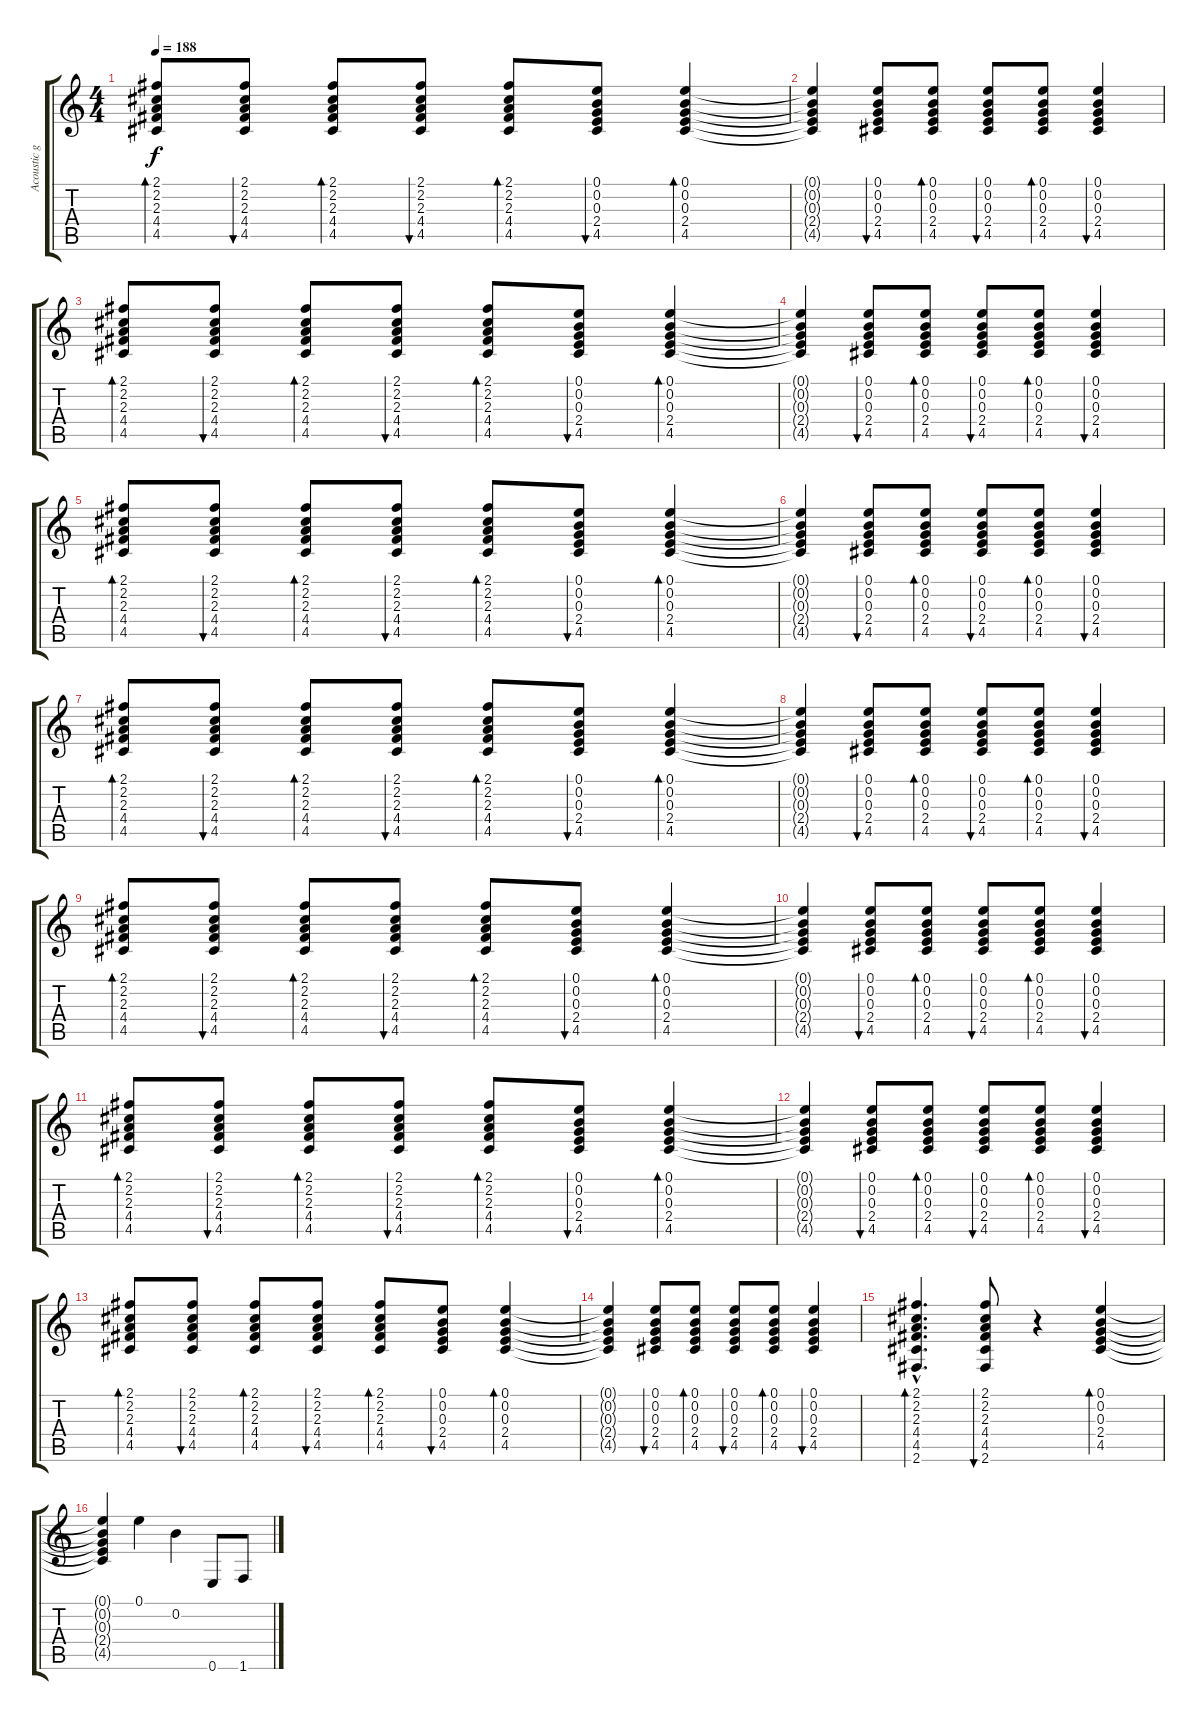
\track ("Acoustic guitar (Carmen)" "Acoustic g") {instrument acousticguitarnylon}
\staff {score tabs}
\tuning (E4 B3 G3 D3 A2 E2) {hide}
\ts (4 4)
\tempo 188
\clef g2
\ks c
(2.1 2.2 2.3 4.4 4.5).8{bd 60 dy f} (2.1 2.2 2.3 4.4 4.5).8{bu 60} (2.1 2.2 2.3 4.4 4.5).8{bd 60} (2.1 2.2 2.3 4.4 4.5).8{bu 60} (2.1 2.2 2.3 4.4 4.5).8{bd 60} (0.1 0.2 0.3 2.4 4.5).8{bu 60} (0.1 0.2 0.3 2.4 4.5).4{bd 60} |
(0.1{t} 0.2{t} 0.3{t} 2.4{t} 4.5{t}).4 (0.1 0.2 0.3 2.4 4.5).8{bu 60} (0.1 0.2 0.3 2.4 4.5).8{bd 60} (0.1 0.2 0.3 2.4 4.5).8{bu 60} (0.1 0.2 0.3 2.4 4.5).8{bd 60} (0.1 0.2 0.3 2.4 4.5).4{bu 60} |
(2.1 2.2 2.3 4.4 4.5).8{bd 60} (2.1 2.2 2.3 4.4 4.5).8{bu 60} (2.1 2.2 2.3 4.4 4.5).8{bd 60} (2.1 2.2 2.3 4.4 4.5).8{bu 60} (2.1 2.2 2.3 4.4 4.5).8{bd 60} (0.1 0.2 0.3 2.4 4.5).8{bu 60} (0.1 0.2 0.3 2.4 4.5).4{bd 60} |
(0.1{t} 0.2{t} 0.3{t} 2.4{t} 4.5{t}).4 (0.1 0.2 0.3 2.4 4.5).8{bu 60} (0.1 0.2 0.3 2.4 4.5).8{bd 60} (0.1 0.2 0.3 2.4 4.5).8{bu 60} (0.1 0.2 0.3 2.4 4.5).8{bd 60} (0.1 0.2 0.3 2.4 4.5).4{bu 60} |
(2.1 2.2 2.3 4.4 4.5).8{bd 60} (2.1 2.2 2.3 4.4 4.5).8{bu 60} (2.1 2.2 2.3 4.4 4.5).8{bd 60} (2.1 2.2 2.3 4.4 4.5).8{bu 60} (2.1 2.2 2.3 4.4 4.5).8{bd 60} (0.1 0.2 0.3 2.4 4.5).8{bu 60} (0.1 0.2 0.3 2.4 4.5).4{bd 60} |
(0.1{t} 0.2{t} 0.3{t} 2.4{t} 4.5{t}).4 (0.1 0.2 0.3 2.4 4.5).8{bu 60} (0.1 0.2 0.3 2.4 4.5).8{bd 60} (0.1 0.2 0.3 2.4 4.5).8{bu 60} (0.1 0.2 0.3 2.4 4.5).8{bd 60} (0.1 0.2 0.3 2.4 4.5).4{bu 60} |
(2.1 2.2 2.3 4.4 4.5).8{bd 60} (2.1 2.2 2.3 4.4 4.5).8{bu 60} (2.1 2.2 2.3 4.4 4.5).8{bd 60} (2.1 2.2 2.3 4.4 4.5).8{bu 60} (2.1 2.2 2.3 4.4 4.5).8{bd 60} (0.1 0.2 0.3 2.4 4.5).8{bu 60} (0.1 0.2 0.3 2.4 4.5).4{bd 60} |
(0.1{t} 0.2{t} 0.3{t} 2.4{t} 4.5{t}).4 (0.1 0.2 0.3 2.4 4.5).8{bu 60} (0.1 0.2 0.3 2.4 4.5).8{bd 60} (0.1 0.2 0.3 2.4 4.5).8{bu 60} (0.1 0.2 0.3 2.4 4.5).8{bd 60} (0.1 0.2 0.3 2.4 4.5).4{bu 60} |
(2.1 2.2 2.3 4.4 4.5).8{bd 60} (2.1 2.2 2.3 4.4 4.5).8{bu 60} (2.1 2.2 2.3 4.4 4.5).8{bd 60} (2.1 2.2 2.3 4.4 4.5).8{bu 60} (2.1 2.2 2.3 4.4 4.5).8{bd 60} (0.1 0.2 0.3 2.4 4.5).8{bu 60} (0.1 0.2 0.3 2.4 4.5).4{bd 60} |
(0.1{t} 0.2{t} 0.3{t} 2.4{t} 4.5{t}).4 (0.1 0.2 0.3 2.4 4.5).8{bu 60} (0.1 0.2 0.3 2.4 4.5).8{bd 60} (0.1 0.2 0.3 2.4 4.5).8{bu 60} (0.1 0.2 0.3 2.4 4.5).8{bd 60} (0.1 0.2 0.3 2.4 4.5).4{bu 60} |
(2.1 2.2 2.3 4.4 4.5).8{bd 60} (2.1 2.2 2.3 4.4 4.5).8{bu 60} (2.1 2.2 2.3 4.4 4.5).8{bd 60} (2.1 2.2 2.3 4.4 4.5).8{bu 60} (2.1 2.2 2.3 4.4 4.5).8{bd 60} (0.1 0.2 0.3 2.4 4.5).8{bu 60} (0.1 0.2 0.3 2.4 4.5).4{bd 60} |
(0.1{t} 0.2{t} 0.3{t} 2.4{t} 4.5{t}).4 (0.1 0.2 0.3 2.4 4.5).8{bu 60} (0.1 0.2 0.3 2.4 4.5).8{bd 60} (0.1 0.2 0.3 2.4 4.5).8{bu 60} (0.1 0.2 0.3 2.4 4.5).8{bd 60} (0.1 0.2 0.3 2.4 4.5).4{bu 60} |
(2.1 2.2 2.3 4.4 4.5).8{bd 60} (2.1 2.2 2.3 4.4 4.5).8{bu 60} (2.1 2.2 2.3 4.4 4.5).8{bd 60} (2.1 2.2 2.3 4.4 4.5).8{bu 60} (2.1 2.2 2.3 4.4 4.5).8{bd 60} (0.1 0.2 0.3 2.4 4.5).8{bu 60} (0.1 0.2 0.3 2.4 4.5).4{bd 60} |
(0.1{t} 0.2{t} 0.3{t} 2.4{t} 4.5{t}).4 (0.1 0.2 0.3 2.4 4.5).8{bu 60} (0.1 0.2 0.3 2.4 4.5).8{bd 60} (0.1 0.2 0.3 2.4 4.5).8{bu 60} (0.1 0.2 0.3 2.4 4.5).8{bd 60} (0.1 0.2 0.3 2.4 4.5).4{bu 60} |
(2.1{hac} 2.2{hac} 2.3{hac} 4.4{hac} 4.5{hac} 2.6{hac}).4{d bd 60} (2.1 2.2 2.3 4.4 4.5 2.6).8{bu 60} r.4 (0.1 0.2 0.3 2.4 4.5).4{bd 60} |
(0.1{t} 0.2{t} 0.3{t} 2.4{t} 4.5{t}).4 0.1.4 0.2.4 0.6.8 1.6.8
